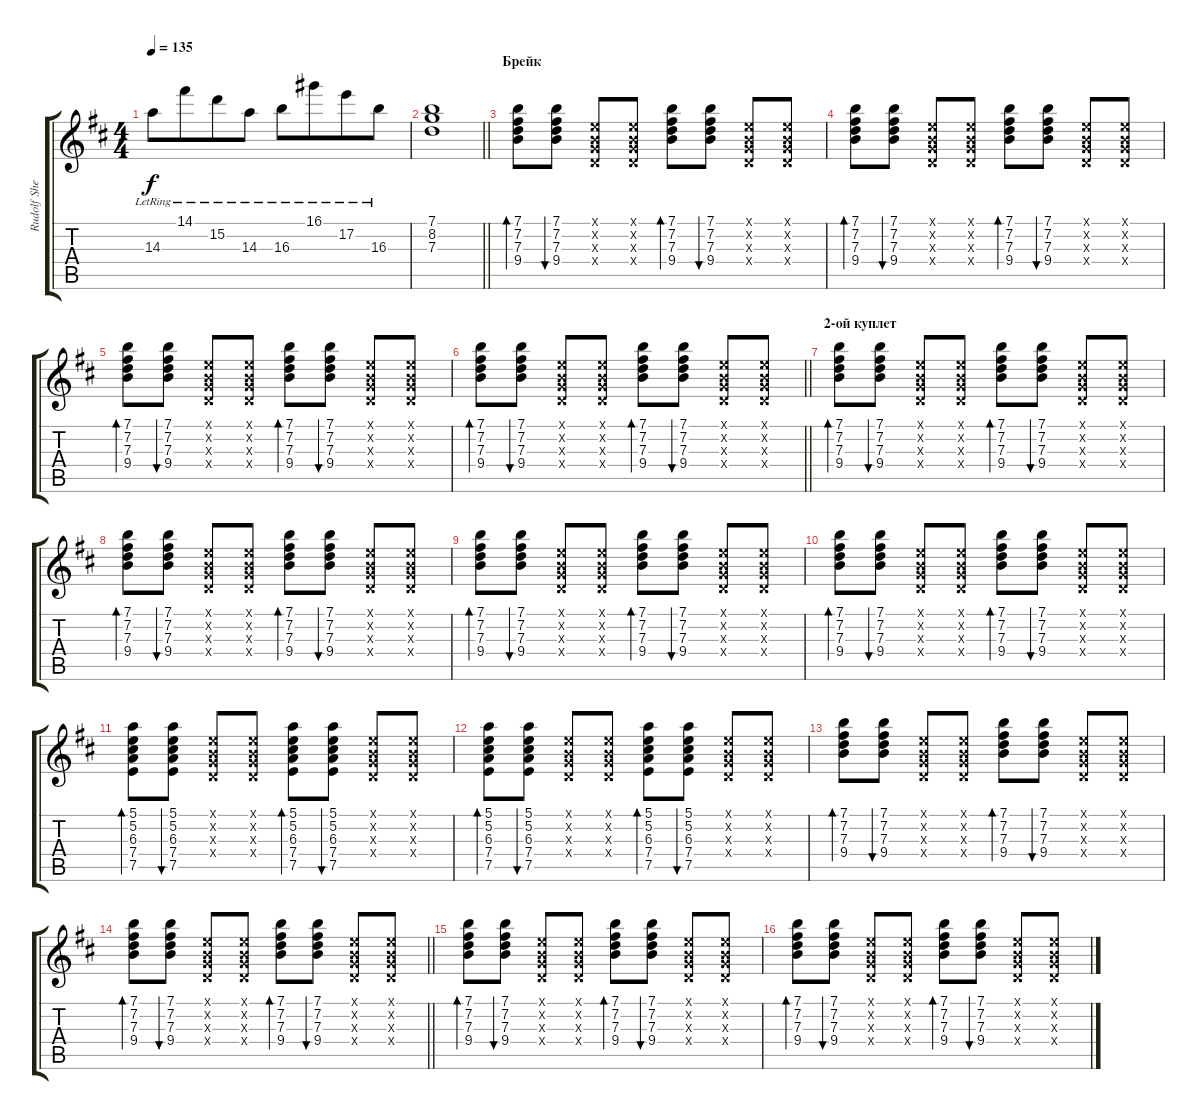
\track ("Rudolf Shenker" "Rudolf She") {instrument electricguitarclean}
\staff {score tabs}
\tuning (E4 B3 G3 D3 A2 E2) {hide}
\ts (4 4)
\tempo 135
\clef g2
\ks d
14.3{lr}.8{dy f} 14.1{lr}.8{beam merge} 15.2{lr}.8 14.3{lr}.8 16.3{lr}.8 16.1{lr}.8{beam merge} 17.2{lr}.8 16.3{lr}.8 |
\barLineRight lightlight
(7.1 8.2 7.3).1 |
\section ("" "Брейк")
(7.1 7.2 7.3 9.4).8{bd 30} (7.1 7.2 7.3 9.4).8{bu 30} (0.1{x} 0.2{x} 0.3{x} 0.4{x}).8 (0.1{x} 0.2{x} 0.3{x} 0.4{x}).8 (7.1 7.2 7.3 9.4).8{bd 30} (7.1 7.2 7.3 9.4).8{bu 30} (0.1{x} 0.2{x} 0.3{x} 0.4{x}).8 (0.1{x} 0.2{x} 0.3{x} 0.4{x}).8 |
(7.1 7.2 7.3 9.4).8{bd 30} (7.1 7.2 7.3 9.4).8{bu 30} (0.1{x} 0.2{x} 0.3{x} 0.4{x}).8 (0.1{x} 0.2{x} 0.3{x} 0.4{x}).8 (7.1 7.2 7.3 9.4).8{bd 30} (7.1 7.2 7.3 9.4).8{bu 30} (0.1{x} 0.2{x} 0.3{x} 0.4{x}).8 (0.1{x} 0.2{x} 0.3{x} 0.4{x}).8 |
(7.1 7.2 7.3 9.4).8{bd 30} (7.1 7.2 7.3 9.4).8{bu 30} (0.1{x} 0.2{x} 0.3{x} 0.4{x}).8 (0.1{x} 0.2{x} 0.3{x} 0.4{x}).8 (7.1 7.2 7.3 9.4).8{bd 30} (7.1 7.2 7.3 9.4).8{bu 30} (0.1{x} 0.2{x} 0.3{x} 0.4{x}).8 (0.1{x} 0.2{x} 0.3{x} 0.4{x}).8 |
\barLineRight lightlight
(7.1 7.2 7.3 9.4).8{bd 30} (7.1 7.2 7.3 9.4).8{bu 30} (0.1{x} 0.2{x} 0.3{x} 0.4{x}).8 (0.1{x} 0.2{x} 0.3{x} 0.4{x}).8 (7.1 7.2 7.3 9.4).8{bd 30} (7.1 7.2 7.3 9.4).8{bu 30} (0.1{x} 0.2{x} 0.3{x} 0.4{x}).8 (0.1{x} 0.2{x} 0.3{x} 0.4{x}).8 |
\section ("" "2-ой куплет")
(7.1 7.2 7.3 9.4).8{bd 30} (7.1 7.2 7.3 9.4).8{bu 30} (0.1{x} 0.2{x} 0.3{x} 0.4{x}).8 (0.1{x} 0.2{x} 0.3{x} 0.4{x}).8 (7.1 7.2 7.3 9.4).8{bd 30} (7.1 7.2 7.3 9.4).8{bu 30} (0.1{x} 0.2{x} 0.3{x} 0.4{x}).8 (0.1{x} 0.2{x} 0.3{x} 0.4{x}).8 |
(7.1 7.2 7.3 9.4).8{bd 30} (7.1 7.2 7.3 9.4).8{bu 30} (0.1{x} 0.2{x} 0.3{x} 0.4{x}).8 (0.1{x} 0.2{x} 0.3{x} 0.4{x}).8 (7.1 7.2 7.3 9.4).8{bd 30} (7.1 7.2 7.3 9.4).8{bu 30} (0.1{x} 0.2{x} 0.3{x} 0.4{x}).8 (0.1{x} 0.2{x} 0.3{x} 0.4{x}).8 |
(7.1 7.2 7.3 9.4).8{bd 30} (7.1 7.2 7.3 9.4).8{bu 30} (0.1{x} 0.2{x} 0.3{x} 0.4{x}).8 (0.1{x} 0.2{x} 0.3{x} 0.4{x}).8 (7.1 7.2 7.3 9.4).8{bd 30} (7.1 7.2 7.3 9.4).8{bu 30} (0.1{x} 0.2{x} 0.3{x} 0.4{x}).8 (0.1{x} 0.2{x} 0.3{x} 0.4{x}).8 |
(7.1 7.2 7.3 9.4).8{bd 30} (7.1 7.2 7.3 9.4).8{bu 30} (0.1{x} 0.2{x} 0.3{x} 0.4{x}).8 (0.1{x} 0.2{x} 0.3{x} 0.4{x}).8 (7.1 7.2 7.3 9.4).8{bd 30} (7.1 7.2 7.3 9.4).8{bu 30} (0.1{x} 0.2{x} 0.3{x} 0.4{x}).8 (0.1{x} 0.2{x} 0.3{x} 0.4{x}).8 |
(5.1 5.2 6.3 7.4 7.5).8{bd 30} (5.1 5.2 6.3 7.4 7.5).8{bu 30} (0.1{x} 0.2{x} 0.3{x} 0.4{x}).8 (0.1{x} 0.2{x} 0.3{x} 0.4{x}).8 (5.1 5.2 6.3 7.4 7.5).8{bd 30} (5.1 5.2 6.3 7.4 7.5).8{bu 30} (0.1{x} 0.2{x} 0.3{x} 0.4{x}).8 (0.1{x} 0.2{x} 0.3{x} 0.4{x}).8 |
(5.1 5.2 6.3 7.4 7.5).8{bd 30} (5.1 5.2 6.3 7.4 7.5).8{bu 30} (0.1{x} 0.2{x} 0.3{x} 0.4{x}).8 (0.1{x} 0.2{x} 0.3{x} 0.4{x}).8 (5.1 5.2 6.3 7.4 7.5).8{bd 30} (5.1 5.2 6.3 7.4 7.5).8{bu 30} (0.1{x} 0.2{x} 0.3{x} 0.4{x}).8 (0.1{x} 0.2{x} 0.3{x} 0.4{x}).8 |
(7.1 7.2 7.3 9.4).8{bd 30} (7.1 7.2 7.3 9.4).8{bu 30} (0.1{x} 0.2{x} 0.3{x} 0.4{x}).8 (0.1{x} 0.2{x} 0.3{x} 0.4{x}).8 (7.1 7.2 7.3 9.4).8{bd 30} (7.1 7.2 7.3 9.4).8{bu 30} (0.1{x} 0.2{x} 0.3{x} 0.4{x}).8 (0.1{x} 0.2{x} 0.3{x} 0.4{x}).8 |
\barLineRight lightlight
(7.1 7.2 7.3 9.4).8{bd 30} (7.1 7.2 7.3 9.4).8{bu 30} (0.1{x} 0.2{x} 0.3{x} 0.4{x}).8 (0.1{x} 0.2{x} 0.3{x} 0.4{x}).8 (7.1 7.2 7.3 9.4).8{bd 30} (7.1 7.2 7.3 9.4).8{bu 30} (0.1{x} 0.2{x} 0.3{x} 0.4{x}).8 (0.1{x} 0.2{x} 0.3{x} 0.4{x}).8 |
(7.1 7.2 7.3 9.4).8{bd 30} (7.1 7.2 7.3 9.4).8{bu 30} (0.1{x} 0.2{x} 0.3{x} 0.4{x}).8 (0.1{x} 0.2{x} 0.3{x} 0.4{x}).8 (7.1 7.2 7.3 9.4).8{bd 30} (7.1 7.2 7.3 9.4).8{bu 30} (0.1{x} 0.2{x} 0.3{x} 0.4{x}).8 (0.1{x} 0.2{x} 0.3{x} 0.4{x}).8 |
(7.1 7.2 7.3 9.4).8{bd 30} (7.1 7.2 7.3 9.4).8{bu 30} (0.1{x} 0.2{x} 0.3{x} 0.4{x}).8 (0.1{x} 0.2{x} 0.3{x} 0.4{x}).8 (7.1 7.2 7.3 9.4).8{bd 30} (7.1 7.2 7.3 9.4).8{bu 30} (0.1{x} 0.2{x} 0.3{x} 0.4{x}).8 (0.1{x} 0.2{x} 0.3{x} 0.4{x}).8
